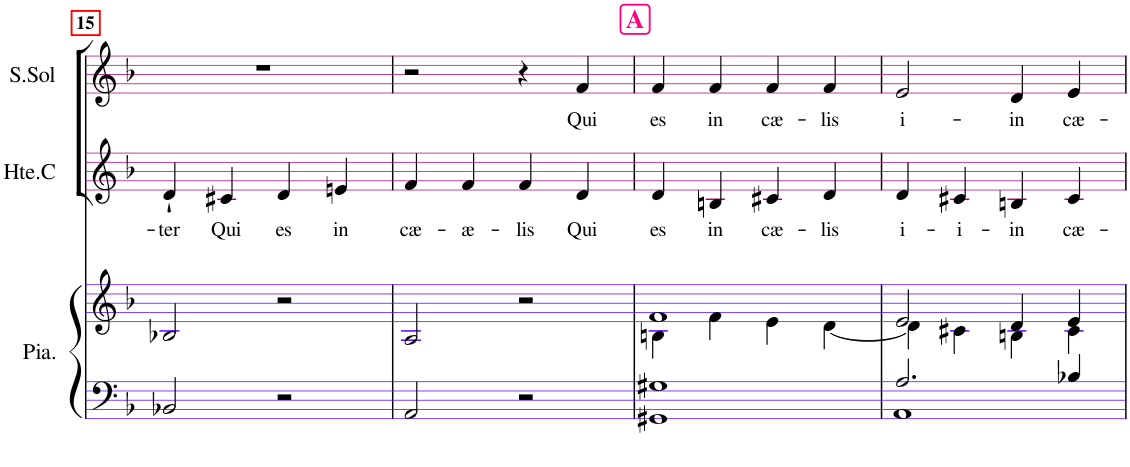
**kern	**kern	**kern	**text	**kern	**text
*part3	*part3	*part2	*part2	*part1	*part1
*staff4	*staff3	*staff2	*staff2	*staff1	*staff1
*I"Piano	*	*I"Hte-Contre	*	*I"Soprane Sol.	*
*I'Pia.	*	*I'Hte.C	*	*I'S.Sol	*
!!LO:PB:g=z
*clefF4	*clefG2	*clefG2	*	*clefG2	*
*k[b-]	*k[b-]	*k[b-]	*	*k[b-]	*
*M4/4	*M4/4	*M4/4	*	*M4/4	*
=15	=15	=15	=15	=15	=15
!	!	!	!LO:LY:b	!	!
2BB-X/	2B-X/	4d`/	-ter	1r	.
!	!	!	!LO:LY:b	!	!
.	.	4c#X/	Qui	.	.
!	!	!	!LO:LY:b	!	!
2r	2r	4d/	es	.	.
!	!	!	!LO:LY:b	!	!
.	.	4en/	in	.	.
=16	=16	=16	=16	=16	=16
!	!	!	!LO:LY:b	!	!
2AA/	2A/	4f/	cæ-	2r	.
!	!	!	!LO:LY:b	!	!
.	.	4f/	-æ-	.	.
!	!	!	!LO:LY:b	!	!
2r	2r	4f/	-lis	4r	.
!	!	!	!LO:LY:b	!	!LO:LY:b
.	.	4d/	Qui	4f/	Qui
!!LO:REH:place=s1:a:B:cj:color=#FF007F:fs=14:t=A
=17	=17	=17	=17	=17	=17
*^	*^	*	*	*	*
!	!	!	!	!	!LO:LY:b	!	!LO:LY:b
1G#X	1GG#X	1f	4Bn\	4d/	es	4f/	es
!	!	!	!	!	!LO:LY:b	!	!LO:LY:b
.	.	.	4f\	4Bn/	in	4f/	in
!	!	!	!	!	!LO:LY:b	!	!LO:LY:b
.	.	.	4e\	4c#X/	cæ-	4f/	cæ-
!	!	!	!	!	!LO:LY:b	!	!LO:LY:b
.	.	.	[4d\	4d/	-lis	4f/	-lis
=18	=18	=18	=18	=18	=18	=18	=18
!	!	!	!	!	!LO:LY:b	!	!LO:LY:b
2.A/	1AA	2e/	4d\]	4d/	i-	2e/	i-
!	!	!	!	!	!LO:LY:b	!	!
.	.	.	4c#X\	4c#X/	-i-	.	.
!	!	!	!	!	!LO:LY:b	!	!LO:LY:b
.	.	4d/	4Bn\	4Bn/	-in	4d/	-in
!	!	!	!	!	!LO:LY:b	!	!LO:LY:b
4B-X/	.	4e/	4c#\	4c#/	cæ-	4e/	cæ-
*v	*v	*	*	*	*	*	*
*	*v	*v	*	*	*	*
=	=	=	=	=	=
*-	*-	*-	*-	*-	*-
